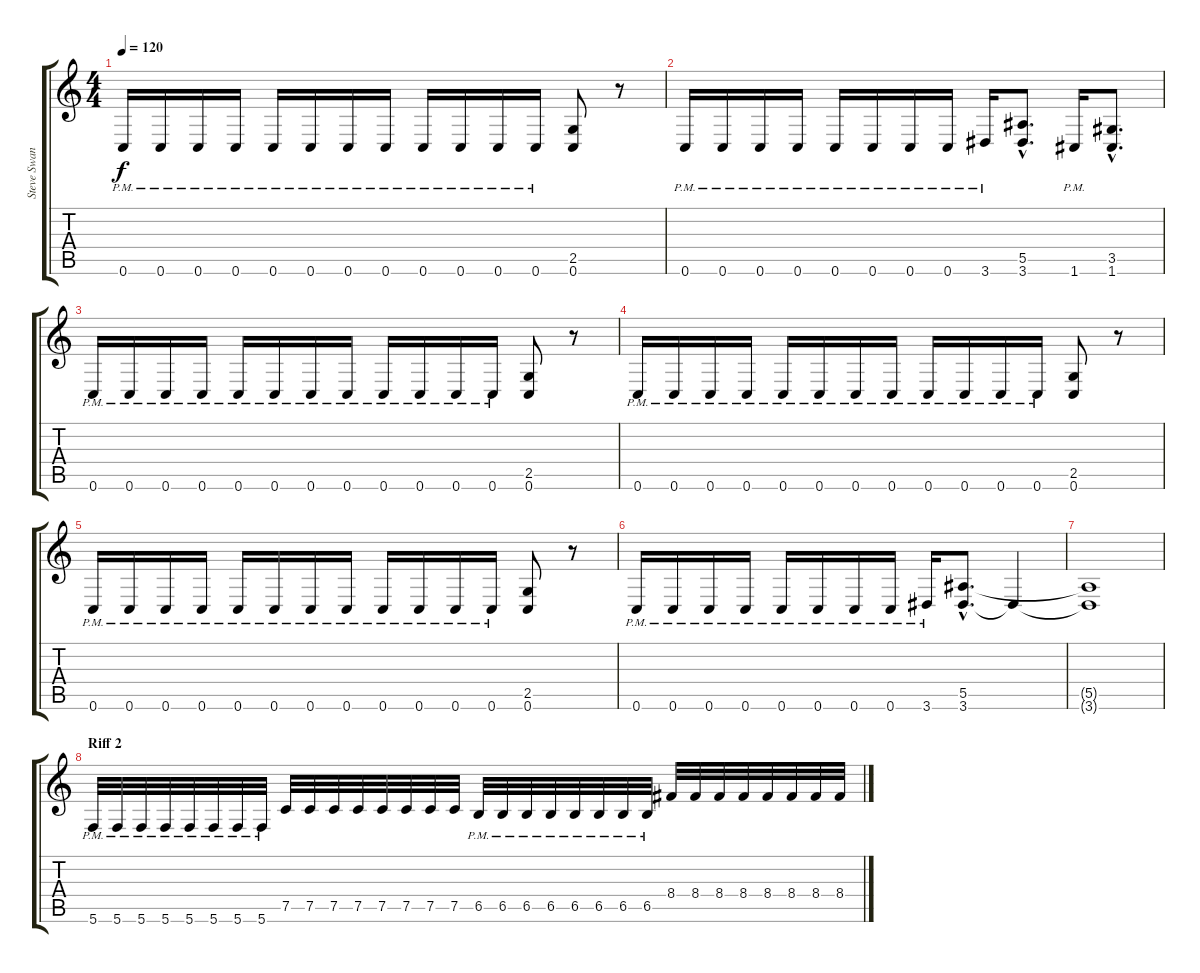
\track ("Steve Swanson (Rhytm Guitar)" "Steve Swan") {instrument distortionguitar}
\staff {score tabs}
\tuning (C4 G3 Eb3 Bb2 F2 C2) {hide}
\ts (4 4)
\tempo 120
\clef g2
\ks c
0.6{pm}.16{dy f} 0.6{pm}.16 0.6{pm}.16 0.6{pm}.16 0.6{pm}.16 0.6{pm}.16 0.6{pm}.16 0.6{pm}.16 0.6{pm}.16 0.6{pm}.16 0.6{pm}.16 0.6{pm}.16 (2.5 0.6).8 r.8 |
0.6{pm}.16 0.6{pm}.16 0.6{pm}.16 0.6{pm}.16 0.6{pm}.16 0.6{pm}.16 0.6{pm}.16 0.6{pm}.16 3.6{pm}.16 (5.5{hac} 3.6{hac}).8{d} 1.6{pm}.16 (3.5{hac} 1.6{hac}).8{d} |
0.6{pm}.16 0.6{pm}.16 0.6{pm}.16 0.6{pm}.16 0.6{pm}.16 0.6{pm}.16 0.6{pm}.16 0.6{pm}.16 0.6{pm}.16 0.6{pm}.16 0.6{pm}.16 0.6{pm}.16 (2.5 0.6).8 r.8 |
0.6{pm}.16 0.6{pm}.16 0.6{pm}.16 0.6{pm}.16 0.6{pm}.16 0.6{pm}.16 0.6{pm}.16 0.6{pm}.16 0.6{pm}.16 0.6{pm}.16 0.6{pm}.16 0.6{pm}.16 (2.5 0.6).8 r.8 |
0.6{pm}.16 0.6{pm}.16 0.6{pm}.16 0.6{pm}.16 0.6{pm}.16 0.6{pm}.16 0.6{pm}.16 0.6{pm}.16 0.6{pm}.16 0.6{pm}.16 0.6{pm}.16 0.6{pm}.16 (2.5 0.6).8 r.8 |
0.6{pm}.16 0.6{pm}.16 0.6{pm}.16 0.6{pm}.16 0.6{pm}.16 0.6{pm}.16 0.6{pm}.16 0.6{pm}.16 3.6{pm}.16 (5.5{hac} 3.6{hac}).8{d} 3.6{t}.4 |
(5.5{t} 3.6{t}).1 |
\section ("" "Riff 2")
5.6{pm}.32 5.6{pm}.32 5.6{pm}.32 5.6{pm}.32 5.6{pm}.32 5.6{pm}.32 5.6{pm}.32 5.6{pm}.32 7.5.32 7.5.32 7.5.32 7.5.32 7.5.32 7.5.32 7.5.32 7.5.32 6.5{pm}.32 6.5{pm}.32 6.5{pm}.32 6.5{pm}.32 6.5{pm}.32 6.5{pm}.32 6.5{pm}.32 6.5{pm}.32 8.4.32 8.4.32 8.4.32 8.4.32 8.4.32 8.4.32 8.4.32 8.4.32
